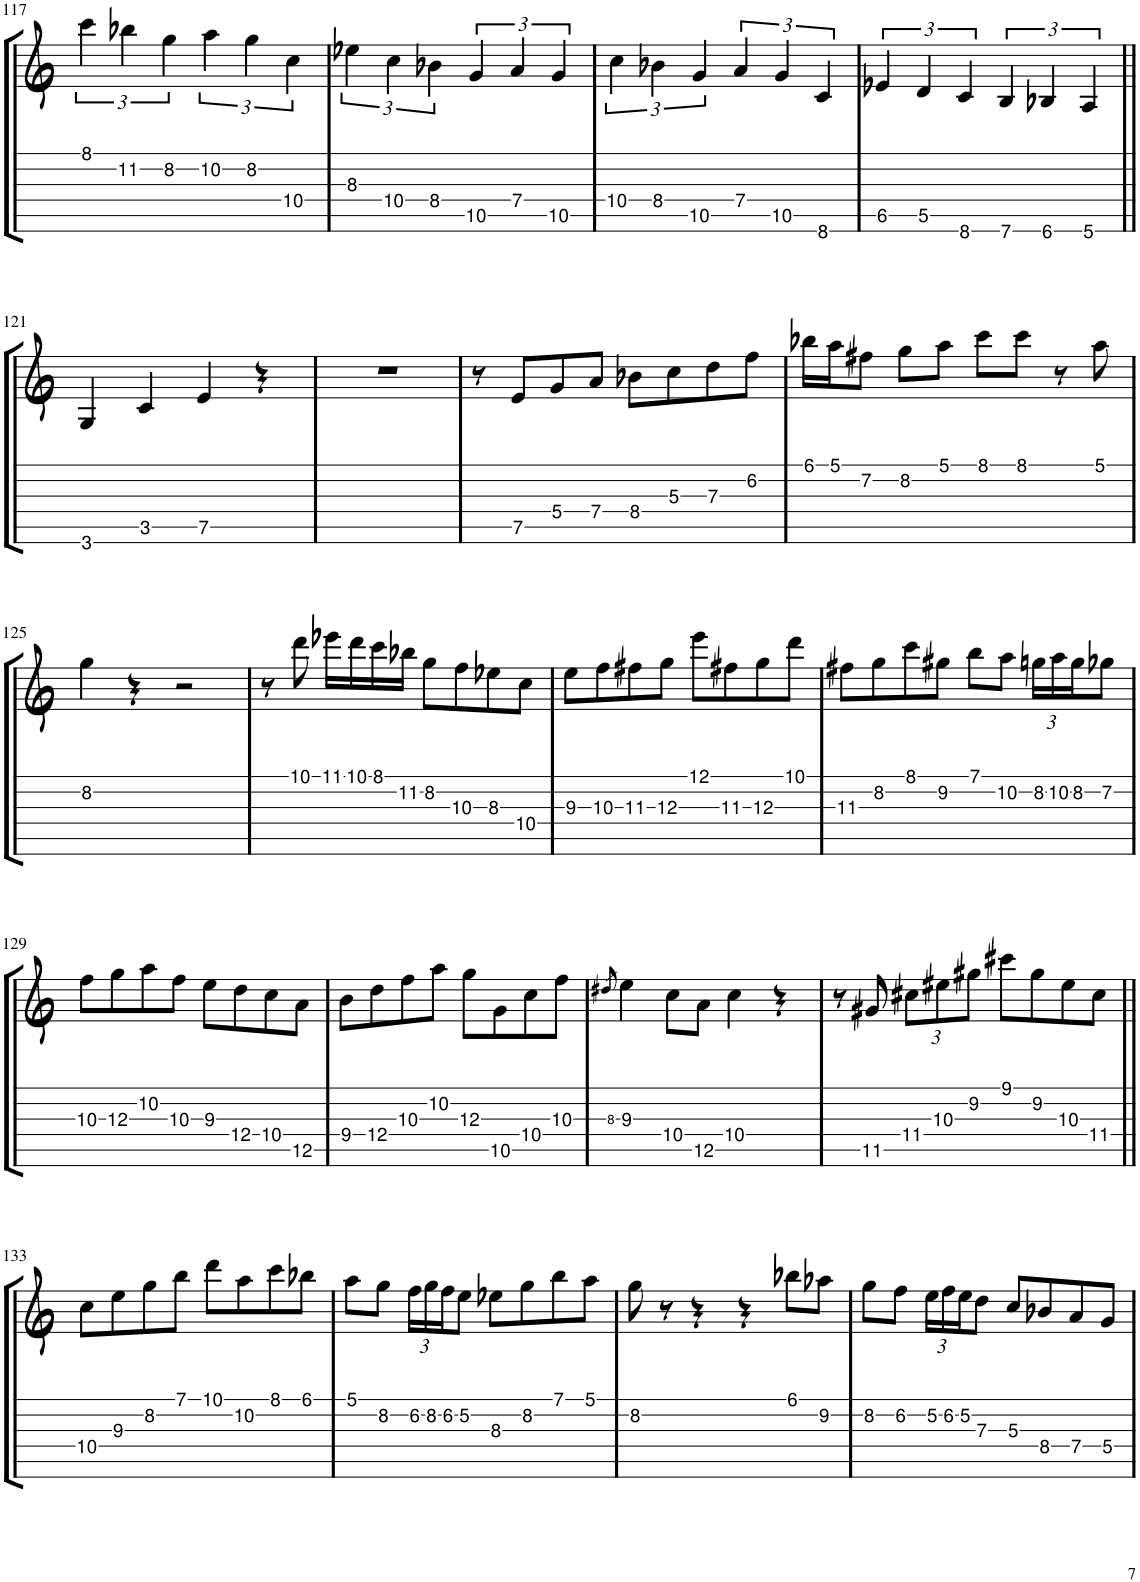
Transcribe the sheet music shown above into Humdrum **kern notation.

**kern	**kern
*part2	*part1
*staff2	*staff1
*I"Jazz Guitar	*I"Electric Guitar
*	*I'Elec Gtr
!!LO:PB:g=z
*	*clefG2
*	*Trd7c12
*k[]	*k[]
*M4/4	*M4/4
*Xbrackettup	*
=117	=117
6cc	6ccc\
6b-X	6bb-X\
6g	6gg\
6a	6aa\
6g	6gg\
6c	6cc\
=118	=118
6e-X	6ee-X\
6c	6cc\
6B-X	6b-X\
6G	6g/
6A	6a/
6G	6g/
=119	=119
6c	6cc\
6B-X	6b-X\
6G	6g/
6A	6a/
6G	6g/
6C	6c/
=120	=120
6E-X	6e-X/
6D	6d/
6C	6c/
6BB	6B/
6BB-X	6B-X/
6AA	6A/
!!LO:LB:g=z
=121||	=121||
4GG	4G/
4C	4c/
4E	4e/
4r	4r
=122	=122
1r	1r
=123	=123
8r	8r
8E	8e/L
8GL	8g/
8AJ	8a/J
8B-XL	8b-X\L
8cJ	8cc\
8dL	8dd\
8fJ	8ff\J
=124	=124
16b-XLL	16bb-X\LL
16aJ	16aa\J
8f#XJ	8ff#X\J
8gL	8gg\L
8aJ	8aa\J
8ccL	8ccc\L
8ccJ	8ccc\J
8r	8r
8a	8aa\
!!LO:LB:g=z
=125	=125
4g	4gg\
4r	4r
2r	2r
=126	=126
8r	8r
8dd	8ddd\
16ee-XLL	16eee-X\LL
16ddJ	16ddd\
16ccL	16ccc\
16b-XJJ	16bb-X\JJ
8gL	8gg\L
8fJ	8ff\
8e-XL	8ee-X\
8cJ	8cc\J
=127	=127
8eL	8ee\L
8fJ	8ff\
8f#XL	8ff#X\
8gJ	8gg\J
8eeL	8eee\L
8f#XJ	8ff#X\
8gL	8gg\
8ddJ	8ddd\J
=128	=128
8f#XL	8ff#X\L
8gJ	8gg\
8ccL	8ccc\
8g#XJ	8gg#X\J
8bL	8bb\L
8aJ	8aa\J
*	*Xbrackettup
24gnLL	24ggn\LL
24a	24aa\
24gJ	24gg\J
8g-XJ	8gg-X\J
!!LO:LB:g=z
=129	=129
8fL	8ff\L
8gJ	8gg\
8aL	8aa\
8fJ	8ff\J
8eL	8ee\L
8dJ	8dd\
8cL	8cc\
8AJ	8a\J
=130	=130
8BL	8b\L
8dJ	8dd\
8fL	8ff\
8aJ	8aa\J
8gL	8gg\L
8GJ	8g\
8cL	8cc\
8fJ	8ff\J
=131	=131
qd#X	8qdd#X/
4e	4ee\
8cL	8cc\L
8AJ	8a\J
4c	4cc\
4r	4r
=132	=132
8r	8r
8G#X	8g#X/
12c#XL	12cc#X\L
12e#X	12ee#X\
12g#XJ	12gg#X\J
8cc#XL	8ccc#X\L
8g#J	8gg#\
8e#L	8ee#\
8c#J	8cc#\J
!!LO:LB:g=z
=133||	=133||
8cL	8cc\L
8eJ	8ee\
8gL	8gg\
8bJ	8bb\J
8ddL	8ddd\L
8aJ	8aa\
8ccL	8ccc\
8b-XJ	8bb-X\J
=134	=134
8aL	8aa\L
8gJ	8gg\J
24fLL	24ff\LL
24g	24gg\
24fJ	24ff\J
8eJ	8ee\J
8e-XL	8ee-X\L
8gJ	8gg\
8bL	8bb\
8aJ	8aa\J
=135	=135
8g	8gg\
8r	8r
4r	4r
4r	4r
8b-XL	8bb-X\L
8a-XJ	8aa-X\J
=136	=136
8gL	8gg\L
8fJ	8ff\J
24eLL	24ee\LL
24f	24ff\
24eJ	24ee\J
8dJ	8dd\J
8cL	8cc/L
8B-XJ	8b-X/
8AL	8a/
8GJ	8g/J
=	=
*-	*-
